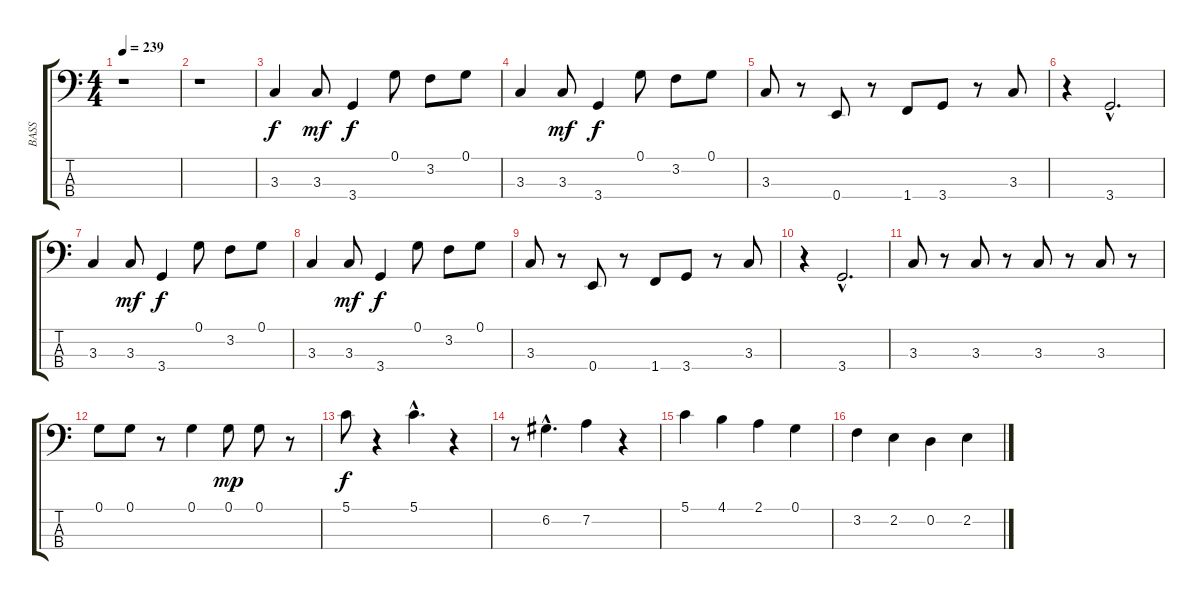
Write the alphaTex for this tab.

\track ("BASS" "BASS") {instrument electricbasspick}
\staff {score tabs}
\tuning (G2 D2 A1 E1) {hide}
\ts (4 4)
\tempo 239
\clef f4
\ks c
r.1{dy f instrument electricbasspick} |
r.1 |
3.3.4 3.3.8{dy mf} 3.4.4{dy f} 0.1.8 3.2.8 0.1.8 |
3.3.4 3.3.8{dy mf} 3.4.4{dy f} 0.1.8 3.2.8 0.1.8 |
3.3.8 r.8 0.4.8 r.8 1.4.8 3.4.8 r.8 3.3.8 |
r.4 3.4{hac}.2{d} |
3.3.4 3.3.8{dy mf} 3.4.4{dy f} 0.1.8 3.2.8 0.1.8 |
3.3.4 3.3.8{dy mf} 3.4.4{dy f} 0.1.8 3.2.8 0.1.8 |
3.3.8 r.8 0.4.8 r.8 1.4.8 3.4.8 r.8 3.3.8 |
r.4 3.4{hac}.2{d} |
3.3.8 r.8 3.3.8 r.8 3.3.8 r.8 3.3.8 r.8 |
0.1.8 0.1.8 r.8 0.1.4 0.1.8{dy mp} 0.1.8 r.8 |
5.1.8{dy f} r.4 5.1{hac}.4{d} r.4 |
r.8 6.2{hac}.4{d} 7.2.4 r.4 |
5.1.4 4.1.4 2.1.4 0.1.4 |
3.2.4 2.2.4 0.2.4 2.2.4
